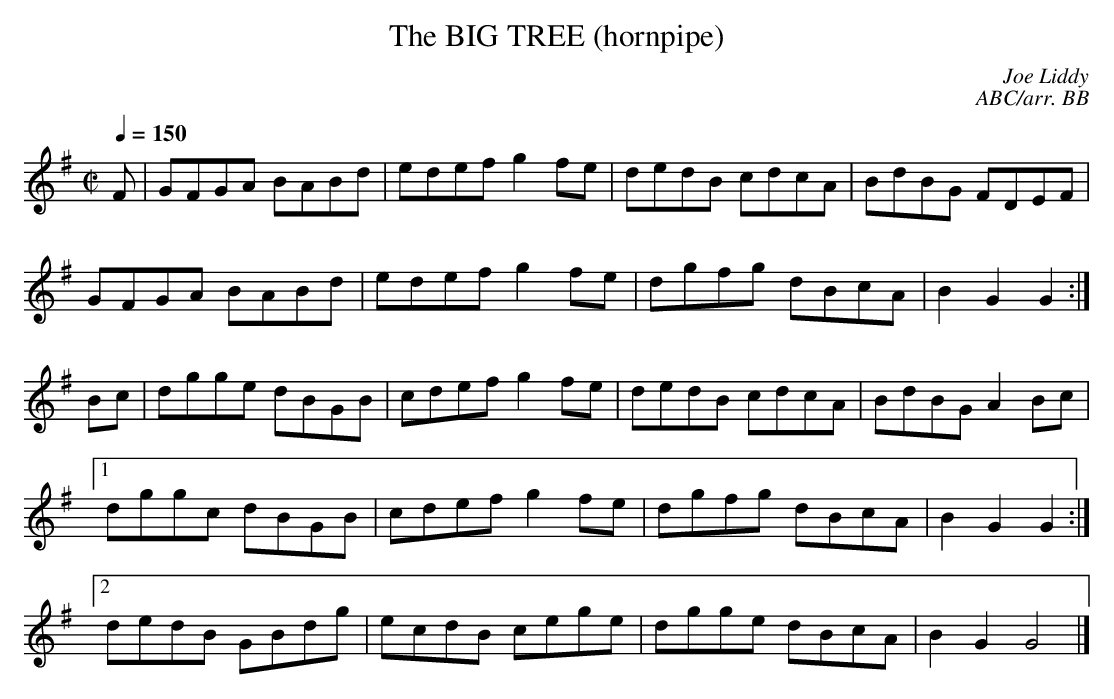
X:1
T:BIG TREE (hornpipe), The
C:Joe Liddy
C:ABC/arr. BB
Q:1/4=150
L:1/8
M:C|
K:G
F|GFGA BABd|edef g2fe|dedB cdcA|BdBG FDEF |
GFGA BABd|edef g2 fe|dgfg dBcA|B2 G2 G2 :|
Bc|dgge dBGB|cdef g2 fe|dedB cdcA|BdBG A2 Bc |
[1 dggc dBGB|cdef g2 fe|dgfg dBcA|B2 G2 G2 :|
[2 dedB GBdg|ecdB cege|dgge dBcA|B2 G2 G4 |]
